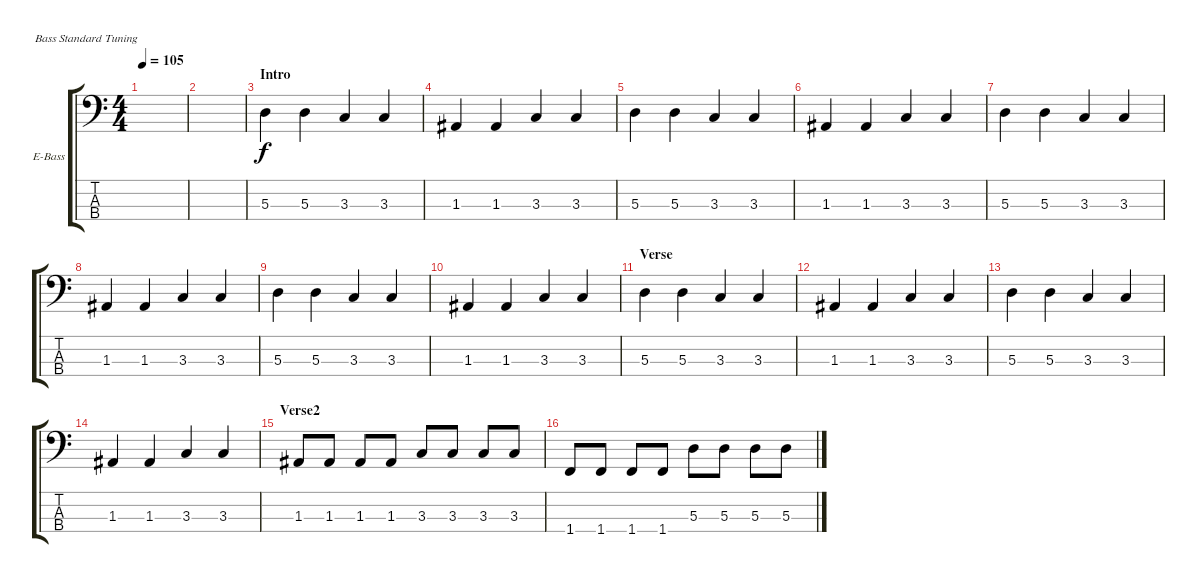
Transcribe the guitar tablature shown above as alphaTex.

\defaultSystemsLayout 4
\bracketExtendMode groupsimilarinstruments
\firstSystemTrackNameOrientation horizontal
\otherSystemsTrackNameOrientation horizontal
\track ("Bass" "E-Bass") {instrument electricbassfinger}
\staff {score tabs}
\tuning (G2 D2 A1 E1)
\ts (4 4)
\tempo 105
\clef f4
\scale
0.487395
\ks c
|
\scale
0.256303 |
\section ("" "Intro")
\scale
0.256303 5.3.4 5.3.4 3.3.4 3.3.4 |
\scale
0.333333 1.3.4 1.3.4 3.3.4 3.3.4 |
\scale
0.333333 5.3.4 5.3.4 3.3.4 3.3.4 |
\scale
0.333333 1.3.4 1.3.4 3.3.4 3.3.4 |
\scale
0.333333 5.3.4 5.3.4 3.3.4 3.3.4 |
\scale
0.333333 1.3.4 1.3.4 3.3.4 3.3.4 |
\scale
0.333333 5.3.4 5.3.4 3.3.4 3.3.4 |
\scale
0.333333 1.3.4 1.3.4 3.3.4 3.3.4 |
\section ("" "Verse")
\scale
0.333333 5.3.4 5.3.4 3.3.4 3.3.4 |
\scale
0.333333 1.3.4 1.3.4 3.3.4 3.3.4 |
\scale
0.333333 5.3.4 5.3.4 3.3.4 3.3.4 |
\scale
0.333333 1.3.4 1.3.4 3.3.4 3.3.4 |
\section ("" "Verse2")
\scale
0.333333 1.3.8 1.3.8 1.3.8 1.3.8 3.3.8 3.3.8 3.3.8 3.3.8 |
\scale
0.333333 1.4.8 1.4.8 1.4.8 1.4.8 5.3.8 5.3.8 5.3.8 5.3.8
